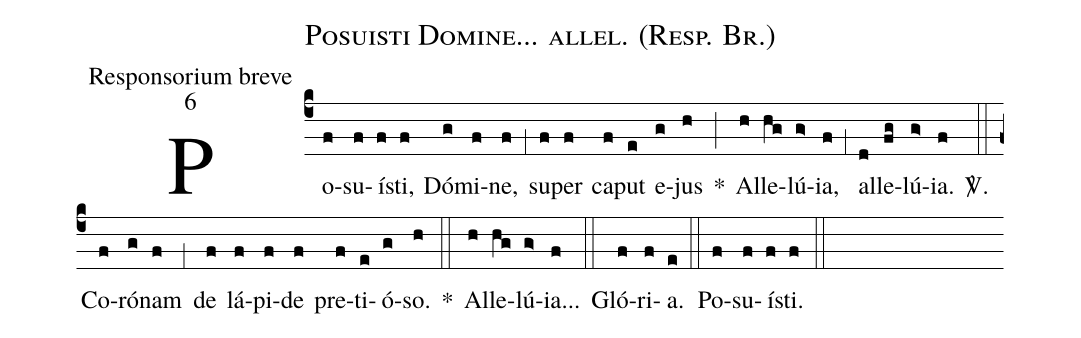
name:Posuisti Domine... allel. (Resp. Br.);
office-part:Responsorium breve;
mode:6;
%%
(c4) Po(f)su(f)í(f)sti,(f) Dó(g)mi(f)ne,(f) (;1) su(f)per(f) ca(f)put(e) e(g)jus(h) *(;) Al(h)le(hg)lú(g>)ia,(f) (;1) al(d)le(fg)lú(g>)ia.(f) <sp>V/</sp>.(::) Co(f)ró(g)nam(f) (;1) de(f) lá(f)pi(f)de(f) pre(f)ti(e)ó(g)so.(h) *(::) Al(h)le(hg)lú(g>)ia...(f) (::) Gló(f)ri(f)a.(e) (::) Po(f)su(f)í(f)sti.(f) (::)
